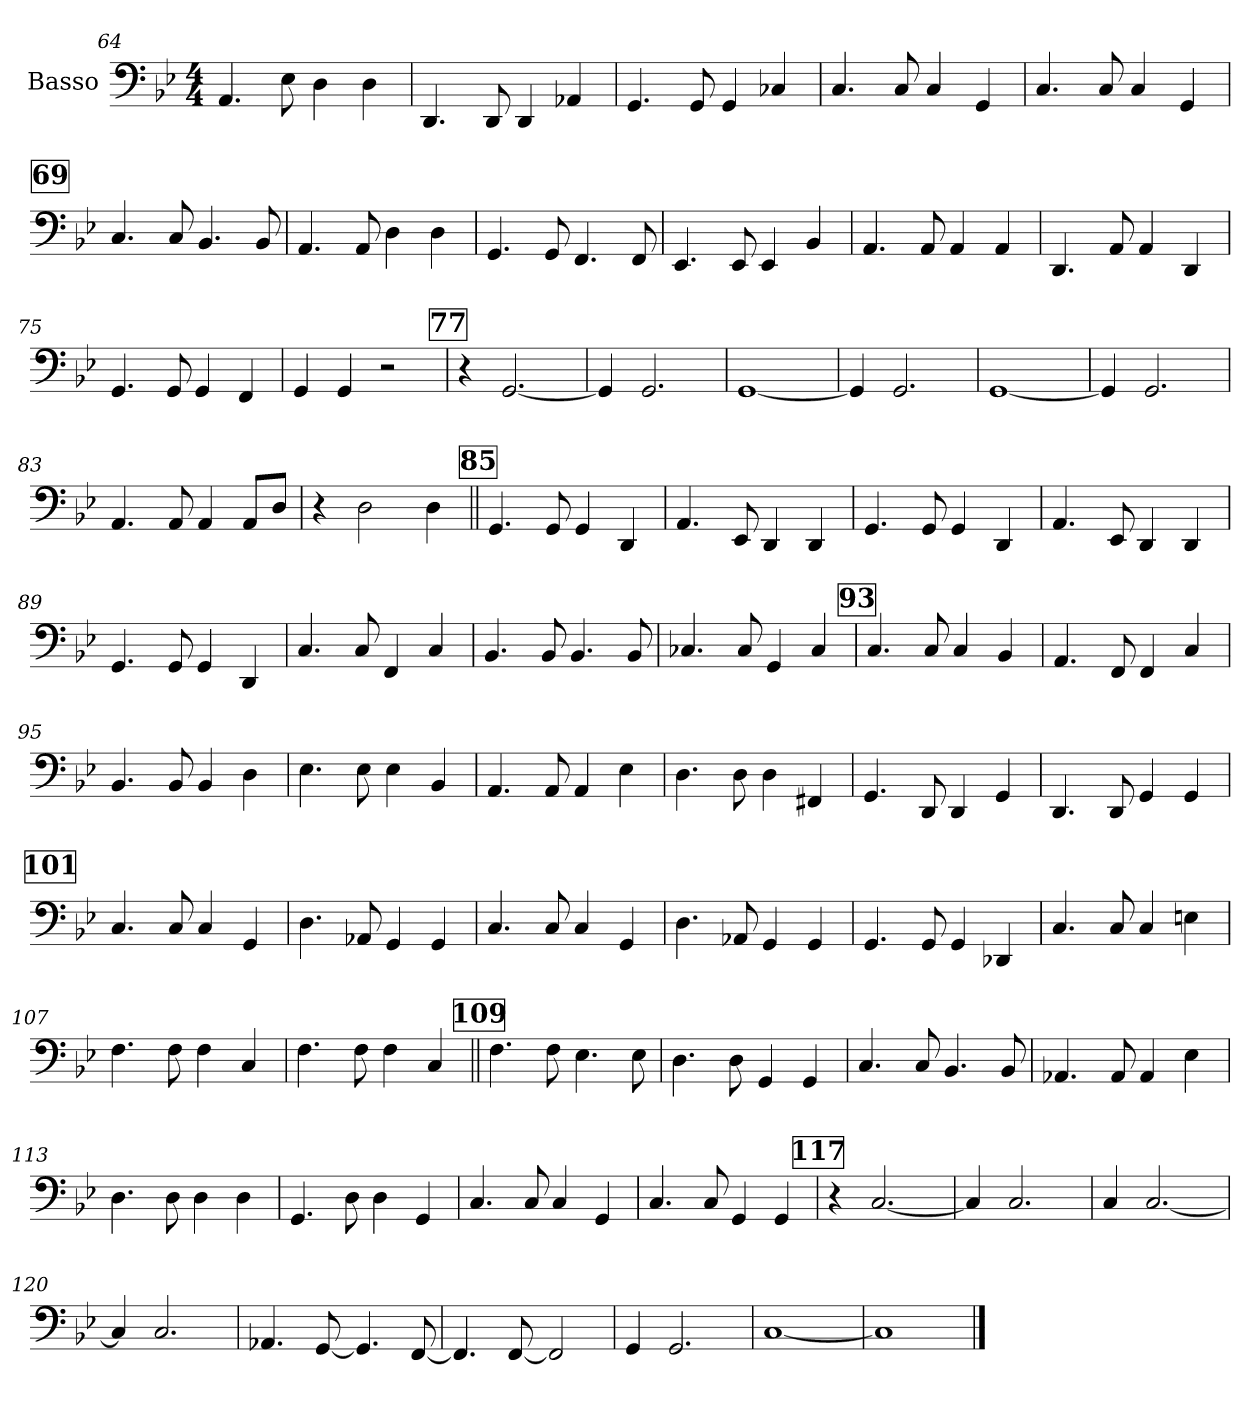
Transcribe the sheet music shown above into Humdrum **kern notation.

**kern
*part1
*staff1
*I"Basso
*
*k[b-e-]
*B-:
*M4/4
=64
4.AA
8E-
4D
4D
=65
4.DD
8DD
4DD
4AA-X
=66
4.GG
8GG
4GG
4C-X
=67
4.C
8C
4C
4GG
=68
4.C
8C
4C
4GG
!!LO:REH:place=s1:t=69
=69
4.C
8C
4.BB-
8BB-
=70
4.AA
8AA
4D
4D
=71
4.GG
8GG
4.FF
8FF
=72
4.EE-
8EE-
4EE-
4BB-
=73
4.AA
8AA
4AA
4AA
=74
4.DD
8AA
4AA
4DD
=75
4.GG
8GG
4GG
4FF
=76
4GG
4GG
2r
!!LO:REH:place=s1:t=77
=77
4r
[2.GG
=78
4GG]
2.GG
=79
[1GG
=80
4GG]
2.GG
=81
[1GG
=82
4GG]
2.GG
=83
4.AA
8AA
4AA
8AAL
8DJ
=84
4r
2D
4D
!!LO:REH:place=s1:t=85
=85||
4.GG
8GG
4GG
4DD
=86
4.AA
8EE-
4DD
4DD
=87
4.GG
8GG
4GG
4DD
=88
4.AA
8EE-
4DD
4DD
=89
4.GG
8GG
4GG
4DD
=90
4.C
8C
4FF
4C
=91
4.BB-
8BB-
4.BB-
8BB-
=92
4.C-X
8C-
4GG
4C-
!!LO:REH:place=s1:t=93
=93
4.C
8C
4C
4BB-
=94
4.AA
8FF
4FF
4C
=95
4.BB-
8BB-
4BB-
4D
=96
4.E-
8E-
4E-
4BB-
=97
4.AA
8AA
4AA
4E-
=98
4.D
8D
4D
4FF#X
=99
4.GG
8DD
4DD
4GG
=100
4.DD
8DD
4GG
4GG
!!LO:REH:place=s1:t=101
=101
4.C
8C
4C
4GG
=102
4.D
8AA-X
4GG
4GG
=103
4.C
8C
4C
4GG
=104
4.D
8AA-X
4GG
4GG
=105
4.GG
8GG
4GG
4DD-X
=106
4.C
8C
4C
4En
=107
4.F
8F
4F
4C
=108
4.F
8F
4F
4C
!!LO:REH:place=s1:t=109
=109||
4.F
8F
4.E-
8E-
=110
4.D
8D
4GG
4GG
=111
4.C
8C
4.BB-
8BB-
=112
4.AA-X
8AA-
4AA-
4E-
=113
4.D
8D
4D
4D
=114
4.GG
8D
4D
4GG
=115
4.C
8C
4C
4GG
=116
4.C
8C
4GG
4GG
!!LO:REH:place=s1:t=117
=117
4r
[2.C
=118
4C]
2.C
=119
4C
[2.C
=120
4C]
2.C
=121
4.AA-X
[8GG
4.GG]
[8FF
=122
4.FF]
[8FF
2FF]
=123
4GG
2.GG
=124
[1C
=125
1C]
==
*-
